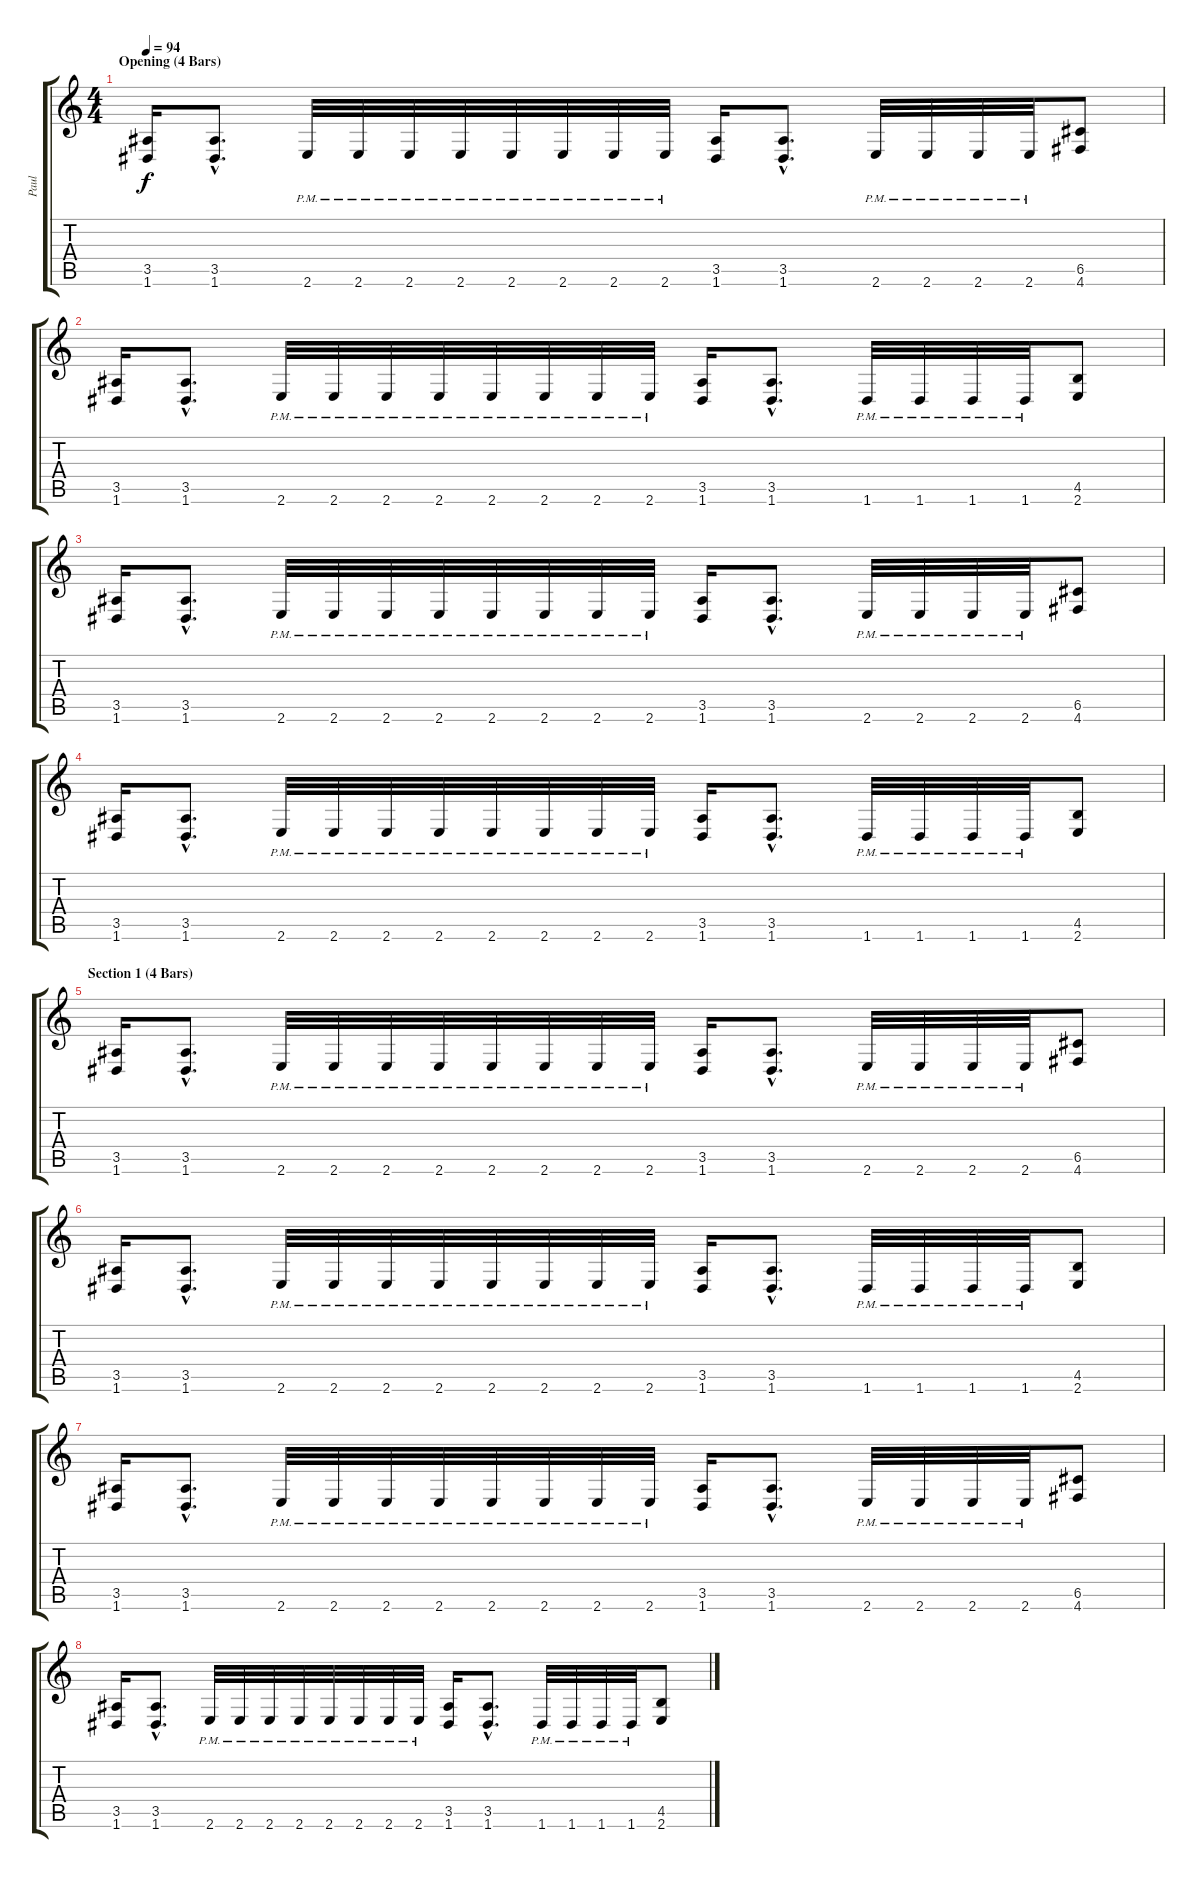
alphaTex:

\track ("Paul" "Paul") {instrument distortionguitar}
\staff {score tabs}
\tuning (D4 A3 F3 C3 G2 D2) {hide}
\ts (4 4)
\section ("" "Opening (4 Bars)")
\tempo 94
\clef g2
\ks c
(3.5 1.6).16{dy f instrument distortionguitar} (3.5{hac} 1.6{hac}).8{d} 2.6{pm}.32 2.6{pm}.32 2.6{pm}.32 2.6{pm}.32 2.6{pm}.32 2.6{pm}.32 2.6{pm}.32 2.6{pm}.32 (3.5 1.6).16 (3.5{hac} 1.6{hac}).8{d} 2.6{pm}.32 2.6{pm}.32 2.6{pm}.32 2.6{pm}.32 (6.5 4.6).8 |
(3.5 1.6).16 (3.5{hac} 1.6{hac}).8{d} 2.6{pm}.32 2.6{pm}.32 2.6{pm}.32 2.6{pm}.32 2.6{pm}.32 2.6{pm}.32 2.6{pm}.32 2.6{pm}.32 (3.5 1.6).16 (3.5{hac} 1.6{hac}).8{d} 1.6{pm}.32 1.6{pm}.32 1.6{pm}.32 1.6{pm}.32 (4.5 2.6).8 |
(3.5 1.6).16 (3.5{hac} 1.6{hac}).8{d} 2.6{pm}.32 2.6{pm}.32 2.6{pm}.32 2.6{pm}.32 2.6{pm}.32 2.6{pm}.32 2.6{pm}.32 2.6{pm}.32 (3.5 1.6).16 (3.5{hac} 1.6{hac}).8{d} 2.6{pm}.32 2.6{pm}.32 2.6{pm}.32 2.6{pm}.32 (6.5 4.6).8 |
(3.5 1.6).16 (3.5{hac} 1.6{hac}).8{d} 2.6{pm}.32 2.6{pm}.32 2.6{pm}.32 2.6{pm}.32 2.6{pm}.32 2.6{pm}.32 2.6{pm}.32 2.6{pm}.32 (3.5 1.6).16 (3.5{hac} 1.6{hac}).8{d} 1.6{pm}.32 1.6{pm}.32 1.6{pm}.32 1.6{pm}.32 (4.5 2.6).8 |
\section ("" "Section 1 (4 Bars)")
(3.5 1.6).16 (3.5{hac} 1.6{hac}).8{d} 2.6{pm}.32 2.6{pm}.32 2.6{pm}.32 2.6{pm}.32 2.6{pm}.32 2.6{pm}.32 2.6{pm}.32 2.6{pm}.32 (3.5 1.6).16 (3.5{hac} 1.6{hac}).8{d} 2.6{pm}.32 2.6{pm}.32 2.6{pm}.32 2.6{pm}.32 (6.5 4.6).8 |
(3.5 1.6).16 (3.5{hac} 1.6{hac}).8{d} 2.6{pm}.32 2.6{pm}.32 2.6{pm}.32 2.6{pm}.32 2.6{pm}.32 2.6{pm}.32 2.6{pm}.32 2.6{pm}.32 (3.5 1.6).16 (3.5{hac} 1.6{hac}).8{d} 1.6{pm}.32 1.6{pm}.32 1.6{pm}.32 1.6{pm}.32 (4.5 2.6).8 |
(3.5 1.6).16 (3.5{hac} 1.6{hac}).8{d} 2.6{pm}.32 2.6{pm}.32 2.6{pm}.32 2.6{pm}.32 2.6{pm}.32 2.6{pm}.32 2.6{pm}.32 2.6{pm}.32 (3.5 1.6).16 (3.5{hac} 1.6{hac}).8{d} 2.6{pm}.32 2.6{pm}.32 2.6{pm}.32 2.6{pm}.32 (6.5 4.6).8 |
(3.5 1.6).16 (3.5{hac} 1.6{hac}).8{d} 2.6{pm}.32 2.6{pm}.32 2.6{pm}.32 2.6{pm}.32 2.6{pm}.32 2.6{pm}.32 2.6{pm}.32 2.6{pm}.32 (3.5 1.6).16 (3.5{hac} 1.6{hac}).8{d} 1.6{pm}.32 1.6{pm}.32 1.6{pm}.32 1.6{pm}.32 (4.5 2.6).8
